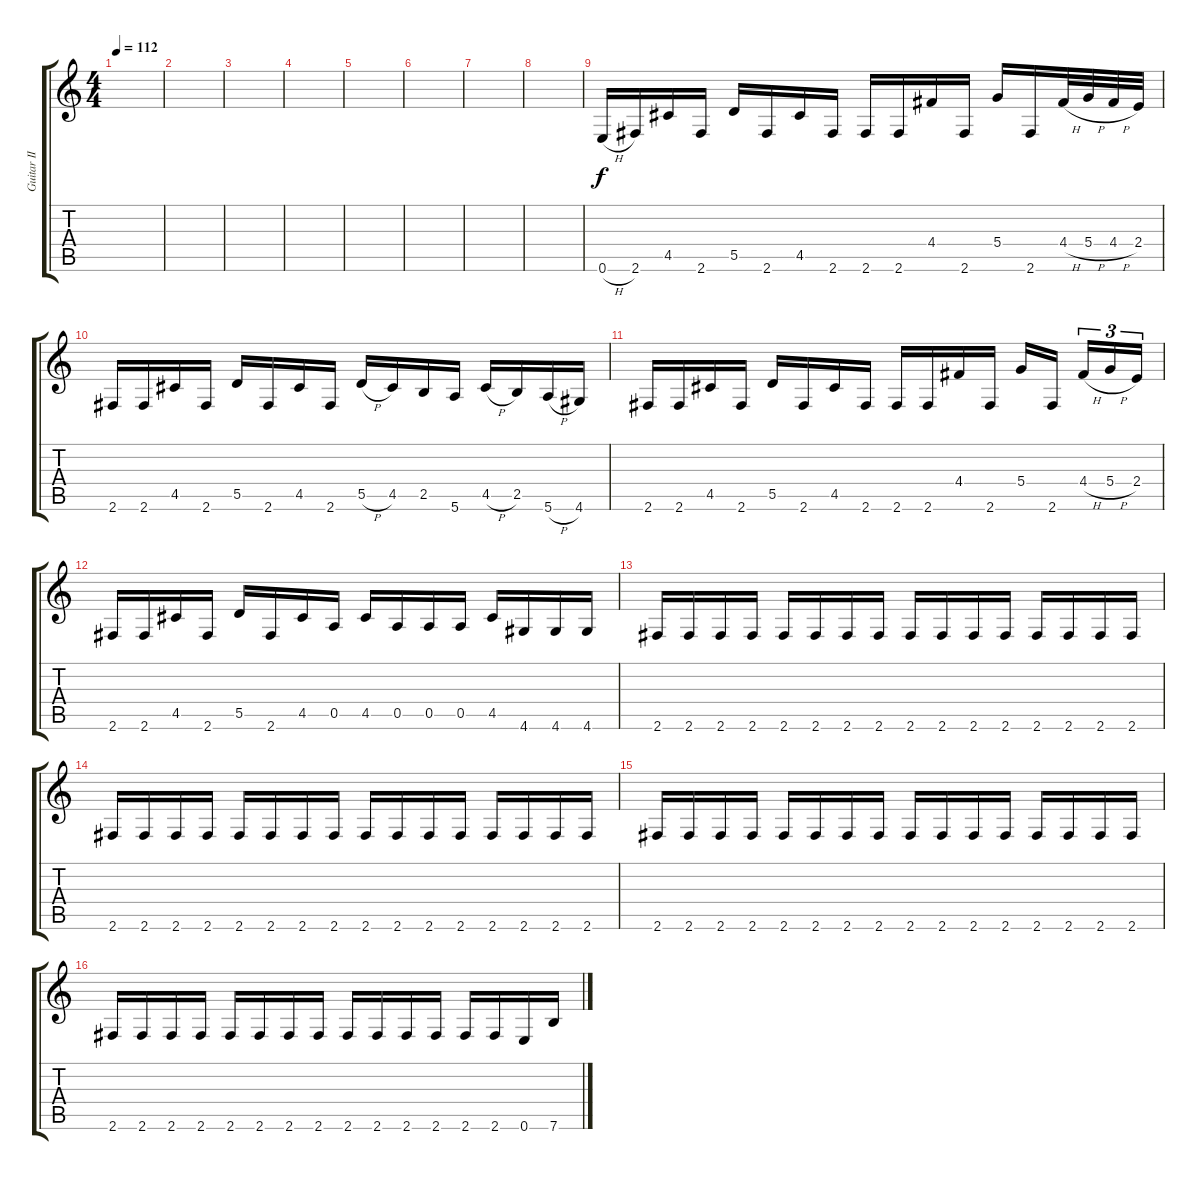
\track ("Guitar II" "Guitar II") {instrument distortionguitar}
\staff {score tabs}
\tuning (E4 B3 G3 D3 A2 E2) {hide}
\ts (4 4)
\tempo 112
\clef g2
\ks c
|
|
|
|
|
|
|
|
0.6{h}.16 2.6.16 4.5.16 2.6.16 5.5.16 2.6.16 4.5.16 2.6.16 2.6.16 2.6.16 4.4.16 2.6.16 5.4.16 2.6.16 4.4{h}.32 5.4{h}.32 4.4{h}.32 2.4.32 |
2.6.16 2.6.16 4.5.16 2.6.16 5.5.16 2.6.16 4.5.16 2.6.16 5.5{h}.16 4.5.16 2.5.16 5.6.16 4.5{h}.16 2.5.16 5.6{h}.16 4.6.16 |
2.6.16 2.6.16 4.5.16 2.6.16 5.5.16 2.6.16 4.5.16 2.6.16 2.6.16 2.6.16 4.4.16 2.6.16 5.4.16 2.6.16 4.4{h}.16{tu (3 2)} 5.4{h}.16{tu (3 2)} 2.4.16{tu (3 2)} |
2.6.16 2.6.16 4.5.16 2.6.16 5.5.16 2.6.16 4.5.16 0.5.16 4.5.16 0.5.16 0.5.16 0.5.16 4.5.16 4.6.16 4.6.16 4.6.16 |
2.6.16 2.6.16 2.6.16 2.6.16 2.6.16 2.6.16 2.6.16 2.6.16 2.6.16 2.6.16 2.6.16 2.6.16 2.6.16 2.6.16 2.6.16 2.6.16 |
2.6.16 2.6.16 2.6.16 2.6.16 2.6.16 2.6.16 2.6.16 2.6.16 2.6.16 2.6.16 2.6.16 2.6.16 2.6.16 2.6.16 2.6.16 2.6.16 |
2.6.16 2.6.16 2.6.16 2.6.16 2.6.16 2.6.16 2.6.16 2.6.16 2.6.16 2.6.16 2.6.16 2.6.16 2.6.16 2.6.16 2.6.16 2.6.16 |
2.6.16 2.6.16 2.6.16 2.6.16 2.6.16 2.6.16 2.6.16 2.6.16 2.6.16 2.6.16 2.6.16 2.6.16 2.6.16 2.6.16 0.6.16 7.6.16
